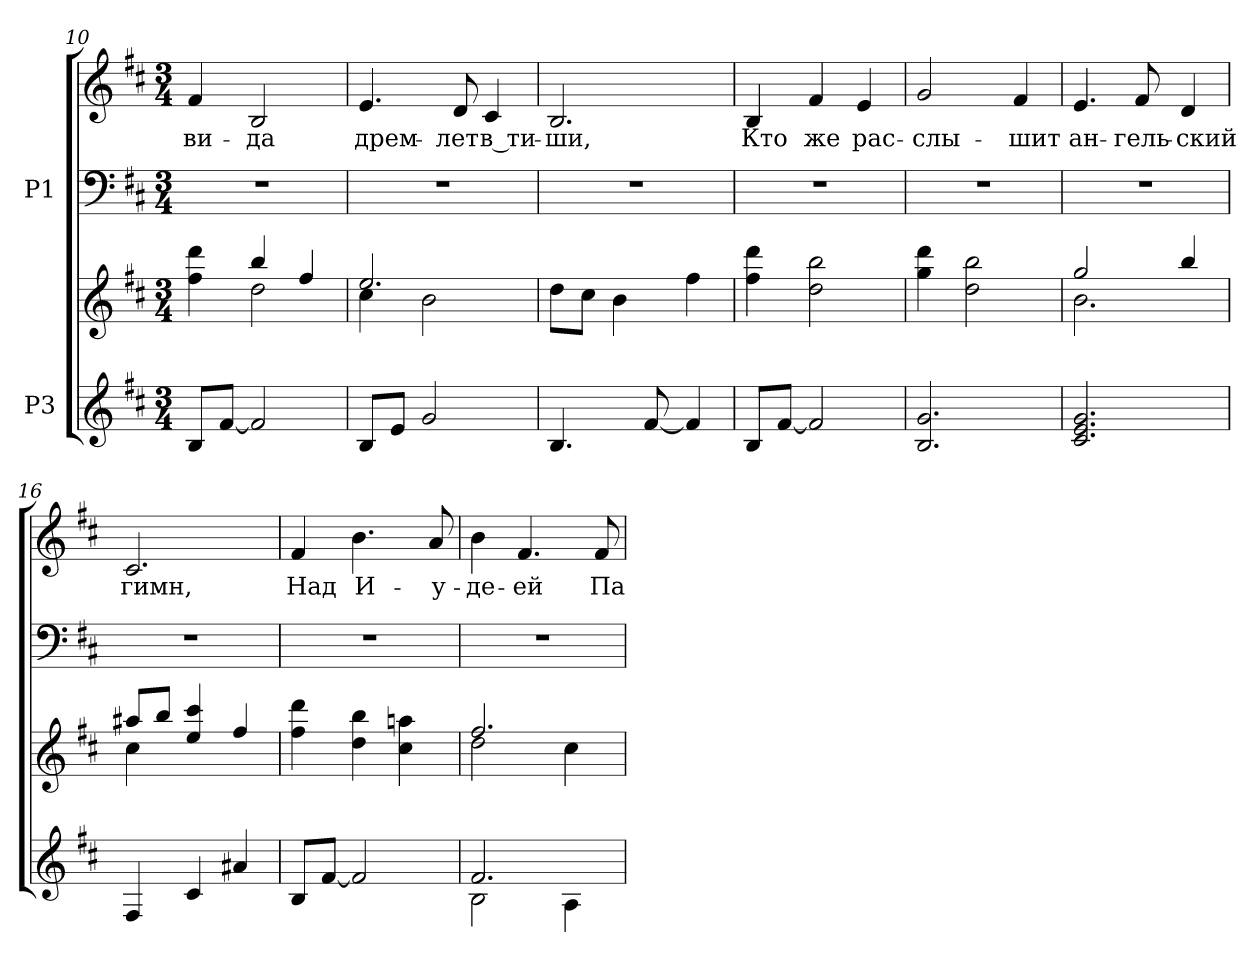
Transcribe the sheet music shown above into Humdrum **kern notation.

**kern	**kern	**kern	**kern	**text
*part2	*part2	*part1	*part1	*part1
*staff4	*staff3	*staff2	*staff1	*staff1
*I"P3	*	*I"P1	*	*
*clefG2	*clefG2	*clefF4	*clefG2	*
*k[f#c#]	*k[f#c#]	*k[f#c#]	*k[f#c#]	*
*D:	*D:	*D:	*D:	*
*M3/4	*M3/4	*M3/4	*M3/4	*
=10	=10	=10	=10	=10
*	*^	*	*	*
!	!	!	!LO:N:vis=1	!	!
!	!	!	!	!	!LO:LY:b:color=#000000
8Bi/L	4ff#i\ 4dddi	4ryy	2.r	4f#i/	-ви-
[<8f#i/J	.	.	.	.	.
!	!	!	!	!	!LO:LY:b:color=#000000
2f#i/]	4bbi/	2ddi\	.	2Bi/	-да
.	4ff#i/	.	.	.	.
=11	=11	=11	=11	=11	=11
!	!	!	!LO:N:vis=1	!	!
!	!	!	!	!	!LO:LY:b:color=#000000
8Bi/L	2.eei/	4cc#i\	2.r	4.ei/	дрем-
8ei/J	.	.	.	.	.
2gi/	.	2bi\	.	.	.
!	!	!	!	!	!LO:LY:b:color=#000000
.	.	.	.	8di/	-лет
!	!	!	!	!	!LO:LY:b:color=#000000
.	.	.	.	4c#i/	в ти-
*	*v	*v	*	*	*
=12	=12	=12	=12	=12
!	!	!LO:N:vis=1	!	!
!	!	!	!	!LO:LY:b:color=#000000
4.Bi/	8ddi\L	2.r	2.Bi/	-ши,
.	8cc#i\J	.	.	.
.	4bi\	.	.	.
[<8f#i/	.	.	.	.
4f#i/]	4ff#i\	.	.	.
=13	=13	=13	=13	=13
!	!	!LO:N:vis=1	!	!
!	!	!	!	!LO:LY:b:color=#000000
8Bi/L	4ff#i\ 4dddi	2.r	4Bi/	Кто
[<8f#i/J	.	.	.	.
!	!	!	!	!LO:LY:b:color=#000000
2f#i/]	2ddi\ 2bbi	.	4f#i/	же
!	!	!	!	!LO:LY:b:color=#000000
.	.	.	4ei/	рас-
=14	=14	=14	=14	=14
!	!	!LO:N:vis=1	!	!
!	!	!	!	!LO:LY:b:color=#000000
2.Bi/ 2.gi	4ggi\ 4dddi	2.r	2gi/	-слы-
.	2ddi\ 2bbi	.	.	.
!	!	!	!	!LO:LY:b:color=#000000
.	.	.	4f#i/	-шит
=15	=15	=15	=15	=15
*	*^	*	*	*
!	!	!	!LO:N:vis=1	!	!
!	!	!	!	!	!LO:LY:b:color=#000000
2.c#i/ 2.ei 2.gi	2ggi/	2.bi\	2.r	4.ei/	ан-
!	!	!	!	!	!LO:LY:b:color=#000000
.	.	.	.	8f#i/	-гель-
!	!	!	!	!	!LO:LY:b:color=#000000
.	4bbi/	.	.	4di/	-ский
=16	=16	=16	=16	=16	=16
!	!	!	!LO:N:vis=1	!	!
!	!	!	!	!	!LO:LY:b:color=#000000
4F#i/	8aa#Xi/L	4cc#i\	2.r	2.c#i/	гимн,
.	8bbi/J	.	.	.	.
4c#i/	4eei/ 4ccc#i	2ryy	.	.	.
4a#Xi/	4ff#i/	.	.	.	.
*	*v	*v	*	*	*
!!LO:LB:g=z
=17	=17	=17	=17	=17
!	!	!LO:N:vis=1	!	!
!	!	!	!	!LO:LY:b:color=#000000
8Bi/L	4ff#i\ 4dddi	2.r	4f#i/	Над
[<8f#i/J	.	.	.	.
!	!	!	!	!LO:LY:b:color=#000000
2f#i/]	4ddi\ 4bbi	.	4.bi\	И-
.	4cc#i\ 4aani	.	.	.
!	!	!	!	!LO:LY:b:color=#000000
.	.	.	8ai/	-у-
=18	=18	=18	=18	=18
*^	*^	*	*	*
!	!	!	!	!LO:N:vis=1	!	!
!	!	!	!	!	!	!LO:LY:b:color=#000000
2.f#i/	2Bi\	2.ff#i/	2ddi\	2.r	4bi\	-де-
!	!	!	!	!	!	!LO:LY:b:color=#000000
.	.	.	.	.	4.f#i/	-ей
.	4Ai\	.	4cc#i\	.	.	.
!	!	!	!	!	!	!LO:LY:b:color=#000000
.	.	.	.	.	8f#i/	Па-
*v	*v	*	*	*	*	*
*	*v	*v	*	*	*
=	=	=	=	=
*-	*-	*-	*-	*-
